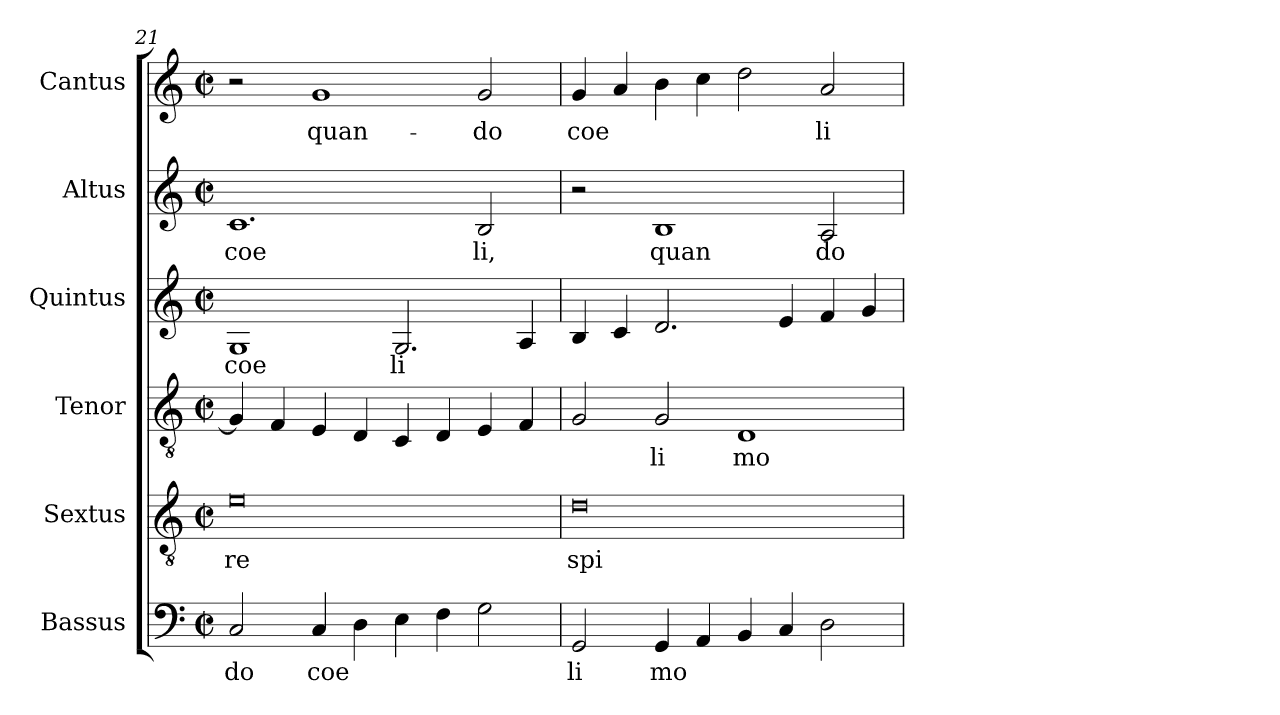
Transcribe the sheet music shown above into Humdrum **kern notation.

**kern	**text	**kern	**text	**kern	**text	**kern	**text	**kern	**text	**kern	**text
*part6	*part6	*part5	*part5	*part4	*part4	*part3	*part3	*part2	*part2	*part1	*part1
*staff6	*staff6	*staff5	*staff5	*staff4	*staff4	*staff3	*staff3	*staff2	*staff2	*staff1	*staff1
*I"Bassus	*	*I"Sextus	*	*I"Tenor	*	*I"Quintus	*	*I"Altus	*	*I"Cantus	*
*clefF4	*	*clefGv2	*	*clefGv2	*	*clefG2	*	*clefG2	*	*clefG2	*
*k[]	*	*k[]	*	*k[]	*	*k[]	*	*k[]	*	*k[]	*
*C:	*	*C:	*	*C:	*	*C:	*	*C:	*	*C:	*
*M2/2	*	*M2/2	*	*M2/2	*	*M2/2	*	*M2/2	*	*M2/2	*
*met(c|)	*	*met(c|)	*	*met(c|)	*	*met(c|)	*	*met(c|)	*	*met(c|)	*
=21	=21	=21	=21	=21	=21	=21	=21	=21	=21	=21	=21
!	!LO:LY:b:cj	!	!LO:LY:b:cj	!	!LO:LY:b:cj	!	!LO:LY:b:cj	!	!LO:LY:b:cj	!	!
2C/	do	0e	re	4G/]	--	1G	coe	1.c	coe	2r	.
!	!	!	!	!	!LO:LY:b:cj	!	!	!	!	!	!
.	.	.	.	4F/	--	.	.	.	.	.	.
!	!LO:LY:b:cj	!	!	!	!LO:LY:b:cj	!	!	!	!	!	!LO:LY:b:cj
4C/	coe	.	.	4E/	--	.	.	.	.	1g	quan-
!	!LO:LY:b:cj	!	!	!	!LO:LY:b:cj	!	!	!	!	!	!
4D\	.	.	.	4D/	--	.	.	.	.	.	.
!	!LO:LY:b:cj	!	!	!	!LO:LY:b:cj	!	!LO:LY:b:cj	!	!	!	!
4E\	.	.	.	4C/	--	2.G/	li	.	.	.	.
!	!LO:LY:b:cj	!	!	!	!LO:LY:b:cj	!	!	!	!	!	!
4F\	.	.	.	4D/	--	.	.	.	.	.	.
!	!LO:LY:b:cj	!	!	!	!LO:LY:b:cj	!	!	!	!LO:LY:b:cj	!	!LO:LY:b:cj
2G\	.	.	.	4E/	--	.	.	2B/	li,	2g/	-do
!	!	!	!	!	!LO:LY:b:cj	!	!LO:LY:b:cj	!	!	!	!
.	.	.	.	4F/	--	4A/	.	.	.	.	.
=22	=22	=22	=22	=22	=22	=22	=22	=22	=22	=22	=22
!	!LO:LY:b:cj	!	!LO:LY:b:cj	!	!LO:LY:b:cj	!	!LO:LY:b:cj	!	!	!	!LO:LY:b:cj
2GG/	li	0d	spi	2G/	--	4B/	.	2r	.	4g/	coe-
!	!	!	!	!	!	!	!LO:LY:b:cj	!	!	!	!LO:LY:b:cj
.	.	.	.	.	.	4c/	.	.	.	4a/	--
!	!LO:LY:b:cj	!	!	!	!LO:LY:b:cj	!	!LO:LY:b:cj	!	!LO:LY:b:cj	!	!LO:LY:b:cj
4GG/	mo	.	.	2G/	-li	2.d/	.	1B	quan	4b\	--
!	!LO:LY:b:cj	!	!	!	!	!	!	!	!	!	!LO:LY:b:cj
4AA/	.	.	.	.	.	.	.	.	.	4cc\	--
!	!LO:LY:b:cj	!	!	!	!LO:LY:b:cj	!	!	!	!	!	!LO:LY:b:cj
4BB/	.	.	.	1D	mo-	.	.	.	.	2dd\	--
!	!LO:LY:b:cj	!	!	!	!	!	!LO:LY:b:cj	!	!	!	!
4C/	.	.	.	.	.	4e/	.	.	.	.	.
!	!LO:LY:b:cj	!	!	!	!	!	!LO:LY:b:cj	!	!LO:LY:b:cj	!	!LO:LY:b:cj
2D\	.	.	.	.	.	4f/	.	2A/	do	2a/	-li
!	!	!	!	!	!	!	!LO:LY:b:cj	!	!	!	!
.	.	.	.	.	.	4g/	.	.	.	.	.
=	=	=	=	=	=	=	=	=	=	=	=
*-	*-	*-	*-	*-	*-	*-	*-	*-	*-	*-	*-
